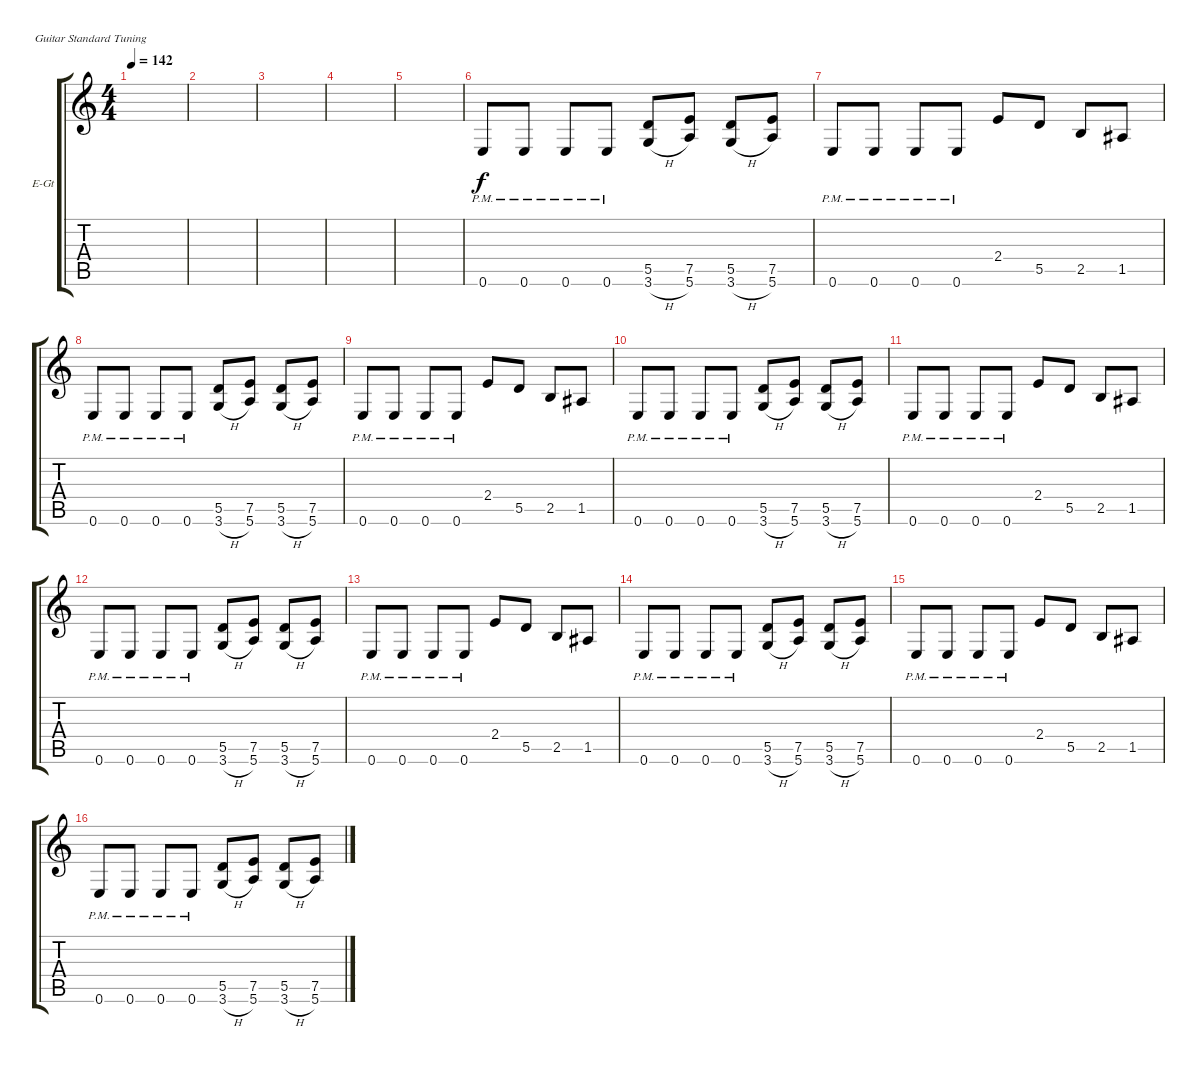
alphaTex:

\defaultSystemsLayout 4
\bracketExtendMode groupsimilarinstruments
\firstSystemTrackNameOrientation horizontal
\otherSystemsTrackNameOrientation horizontal
\track ("Electric Guitar" "E-Gt") {instrument distortionguitar}
\staff {score tabs}
\tuning (E4 B3 G3 D3 A2 E2)
\ts (4 4)
\tempo 142
\clef g2
\ks c
|
|
|
|
|
0.6{pm}.8 0.6{pm}.8 0.6{pm}.8 0.6{pm}.8 (3.6{h} 5.5).8 (5.6 7.5).8 (3.6{h} 5.5).8 (5.6 7.5).8 |
0.6{pm}.8 0.6{pm}.8 0.6{pm}.8 0.6{pm}.8 2.4.8 5.5.8 2.5.8 1.5.8 |
0.6{pm}.8 0.6{pm}.8 0.6{pm}.8 0.6{pm}.8 (3.6{h} 5.5).8 (5.6 7.5).8 (3.6{h} 5.5).8 (5.6 7.5).8 |
0.6{pm}.8 0.6{pm}.8 0.6{pm}.8 0.6{pm}.8 2.4.8 5.5.8 2.5.8 1.5.8 |
0.6{pm}.8 0.6{pm}.8 0.6{pm}.8 0.6{pm}.8 (3.6{h} 5.5).8 (5.6 7.5).8 (3.6{h} 5.5).8 (5.6 7.5).8 |
0.6{pm}.8 0.6{pm}.8 0.6{pm}.8 0.6{pm}.8 2.4.8 5.5.8 2.5.8 1.5.8 |
0.6{pm}.8 0.6{pm}.8 0.6{pm}.8 0.6{pm}.8 (3.6{h} 5.5).8 (5.6 7.5).8 (3.6{h} 5.5).8 (5.6 7.5).8 |
0.6{pm}.8 0.6{pm}.8 0.6{pm}.8 0.6{pm}.8 2.4.8 5.5.8 2.5.8 1.5.8 |
0.6{pm}.8 0.6{pm}.8 0.6{pm}.8 0.6{pm}.8 (3.6{h} 5.5).8 (5.6 7.5).8 (3.6{h} 5.5).8 (5.6 7.5).8 |
0.6{pm}.8 0.6{pm}.8 0.6{pm}.8 0.6{pm}.8 2.4.8 5.5.8 2.5.8 1.5.8 |
0.6{pm}.8 0.6{pm}.8 0.6{pm}.8 0.6{pm}.8 (3.6{h} 5.5).8 (5.6 7.5).8 (3.6{h} 5.5).8 (5.6 7.5).8
